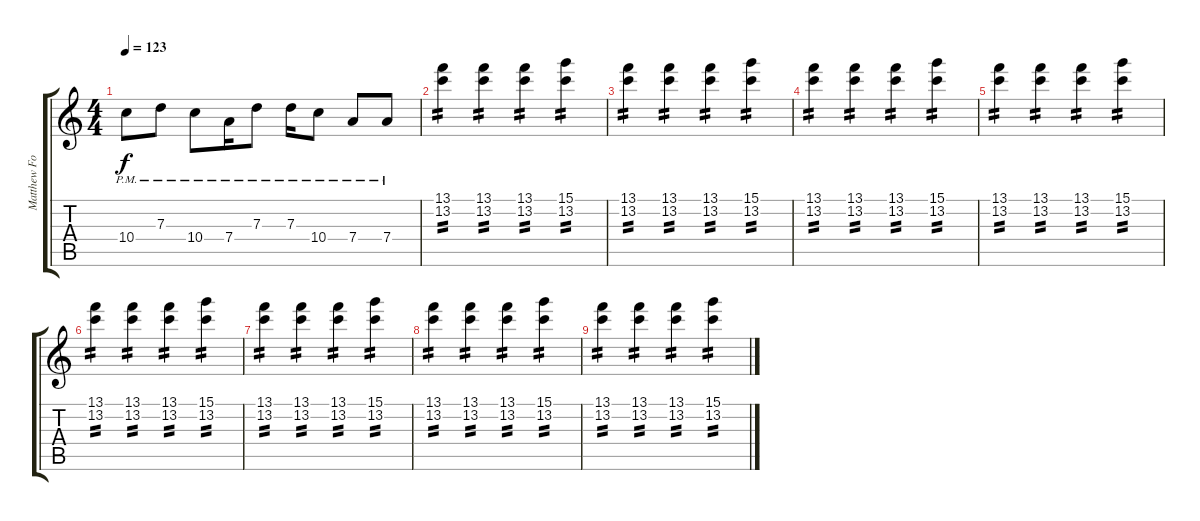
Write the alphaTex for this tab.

\track ("Matthew Followill" "Matthew Fo") {instrument overdrivenguitar}
\staff {score tabs}
\tuning (E4 B3 G3 D3 A2 E2) {hide}
\ts (4 4)
\tempo 123
\clef g2
\ks c
10.4{pm}.8{dy f} 7.3{pm}.8 10.4{pm}.8 7.4{pm}.16 7.3{pm}.8 7.3{pm}.16 10.4{pm}.8 7.4{pm}.8 7.4{pm}.8 |
(13.1 13.2).4{tp 2} (13.1 13.2).4{tp 2} (13.1 13.2).4{tp 2} (15.1 13.2).4{tp 2} |
(13.1 13.2).4{tp 2} (13.1 13.2).4{tp 2} (13.1 13.2).4{tp 2} (15.1 13.2).4{tp 2} |
(13.1 13.2).4{tp 2} (13.1 13.2).4{tp 2} (13.1 13.2).4{tp 2} (15.1 13.2).4{tp 2} |
(13.1 13.2).4{tp 2} (13.1 13.2).4{tp 2} (13.1 13.2).4{tp 2} (15.1 13.2).4{tp 2} |
(13.1 13.2).4{tp 2} (13.1 13.2).4{tp 2} (13.1 13.2).4{tp 2} (15.1 13.2).4{tp 2} |
(13.1 13.2).4{tp 2} (13.1 13.2).4{tp 2} (13.1 13.2).4{tp 2} (15.1 13.2).4{tp 2} |
(13.1 13.2).4{tp 2} (13.1 13.2).4{tp 2} (13.1 13.2).4{tp 2} (15.1 13.2).4{tp 2} |
(13.1 13.2).4{tp 2} (13.1 13.2).4{tp 2} (13.1 13.2).4{tp 2} (15.1 13.2).4{tp 2}
